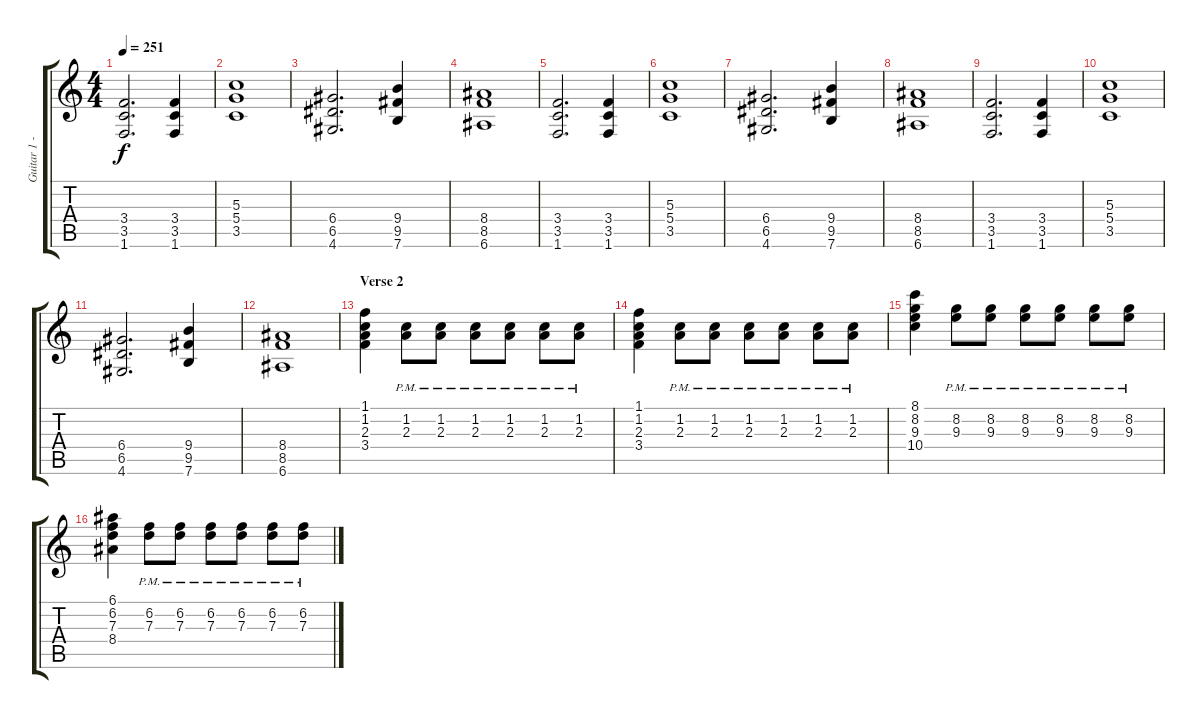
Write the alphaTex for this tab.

\track ("Guitar 1 - Scott" "Guitar 1 -") {instrument overdrivenguitar}
\staff {score tabs}
\tuning (E4 B3 G3 D3 A2 E2) {hide}
\ts (4 4)
\tempo 251
\clef g2
\ks c
(3.4 3.5 1.6).2{d dy f} (3.4 3.5 1.6).4 |
(5.3 5.4 3.5).1 |
(6.4 6.5 4.6).2{d} (9.4 9.5 7.6).4 |
(8.4 8.5 6.6).1 |
(3.4 3.5 1.6).2{d} (3.4 3.5 1.6).4 |
(5.3 5.4 3.5).1 |
(6.4 6.5 4.6).2{d} (9.4 9.5 7.6).4 |
(8.4 8.5 6.6).1 |
(3.4 3.5 1.6).2{d} (3.4 3.5 1.6).4 |
(5.3 5.4 3.5).1 |
(6.4 6.5 4.6).2{d} (9.4 9.5 7.6).4 |
(8.4 8.5 6.6).1 |
\section ("" "Verse 2")
(1.1 1.2 2.3 3.4).4 (1.2{pm} 2.3{pm}).8 (1.2{pm} 2.3{pm}).8 (1.2{pm} 2.3{pm}).8 (1.2{pm} 2.3{pm}).8 (1.2{pm} 2.3{pm}).8 (1.2{pm} 2.3{pm}).8 |
(1.1 1.2 2.3 3.4).4 (1.2{pm} 2.3{pm}).8 (1.2{pm} 2.3{pm}).8 (1.2{pm} 2.3{pm}).8 (1.2{pm} 2.3{pm}).8 (1.2{pm} 2.3{pm}).8 (1.2{pm} 2.3{pm}).8 |
(8.1 8.2 9.3 10.4).4 (8.2{pm} 9.3{pm}).8 (8.2{pm} 9.3{pm}).8 (8.2{pm} 9.3{pm}).8 (8.2{pm} 9.3{pm}).8 (8.2{pm} 9.3{pm}).8 (8.2{pm} 9.3{pm}).8 |
(6.1 6.2 7.3 8.4).4 (6.2{pm} 7.3{pm}).8 (6.2{pm} 7.3{pm}).8 (6.2{pm} 7.3{pm}).8 (6.2{pm} 7.3{pm}).8 (6.2{pm} 7.3{pm}).8 (6.2{pm} 7.3{pm}).8
